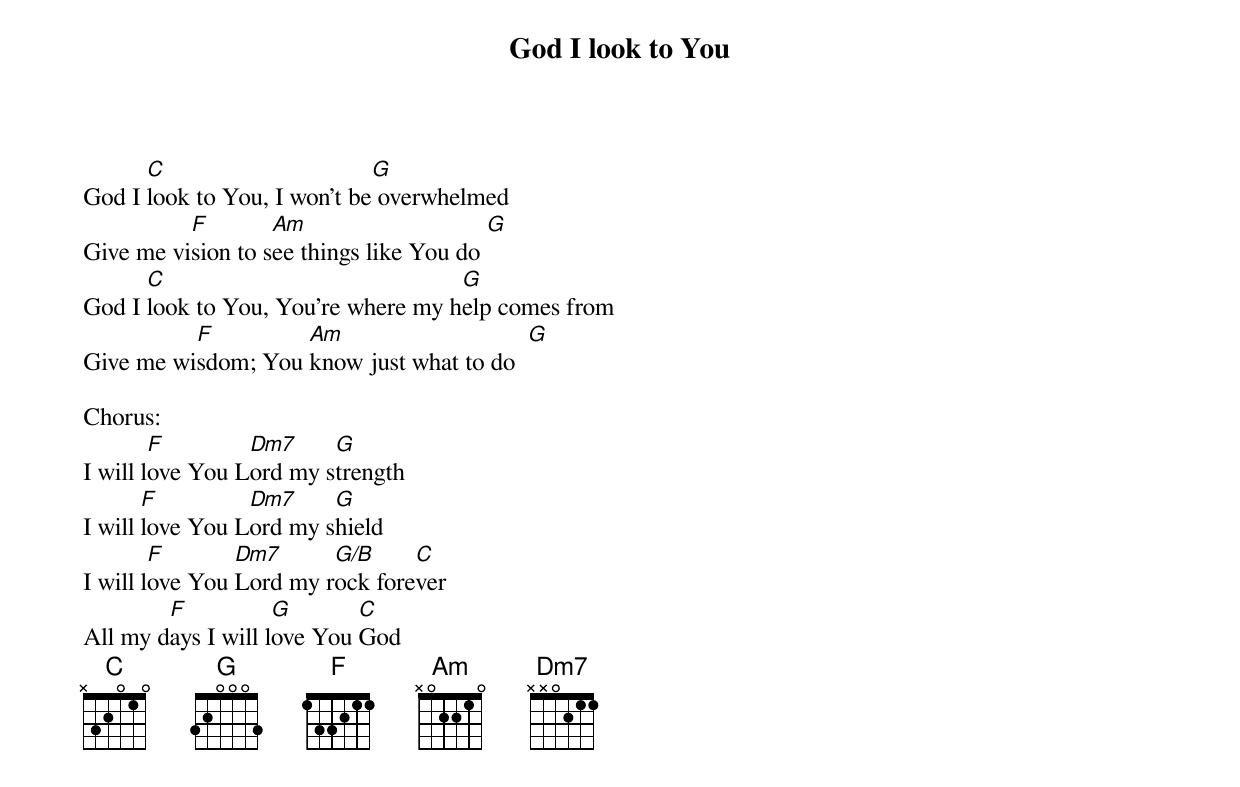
{t:God I look to You}

God I [C]look to You, I wont be[G] overwhelmed
Give me vi[F]sion to s[Am]ee things like You do [G]
God I [C]look to You, Youre where my h[G]elp comes from
Give me wi[F]sdom; You [Am]know just what to do  [G]

Chorus:
I will l[F]ove You L[Dm7]ord my s[G]trength
I will [F]love You L[Dm7]ord my s[G]hield
I will l[F]ove You [Dm7]Lord my r[G/B]ock fore[C]ver
All my d[F]ays I will l[G]ove You [C]God
